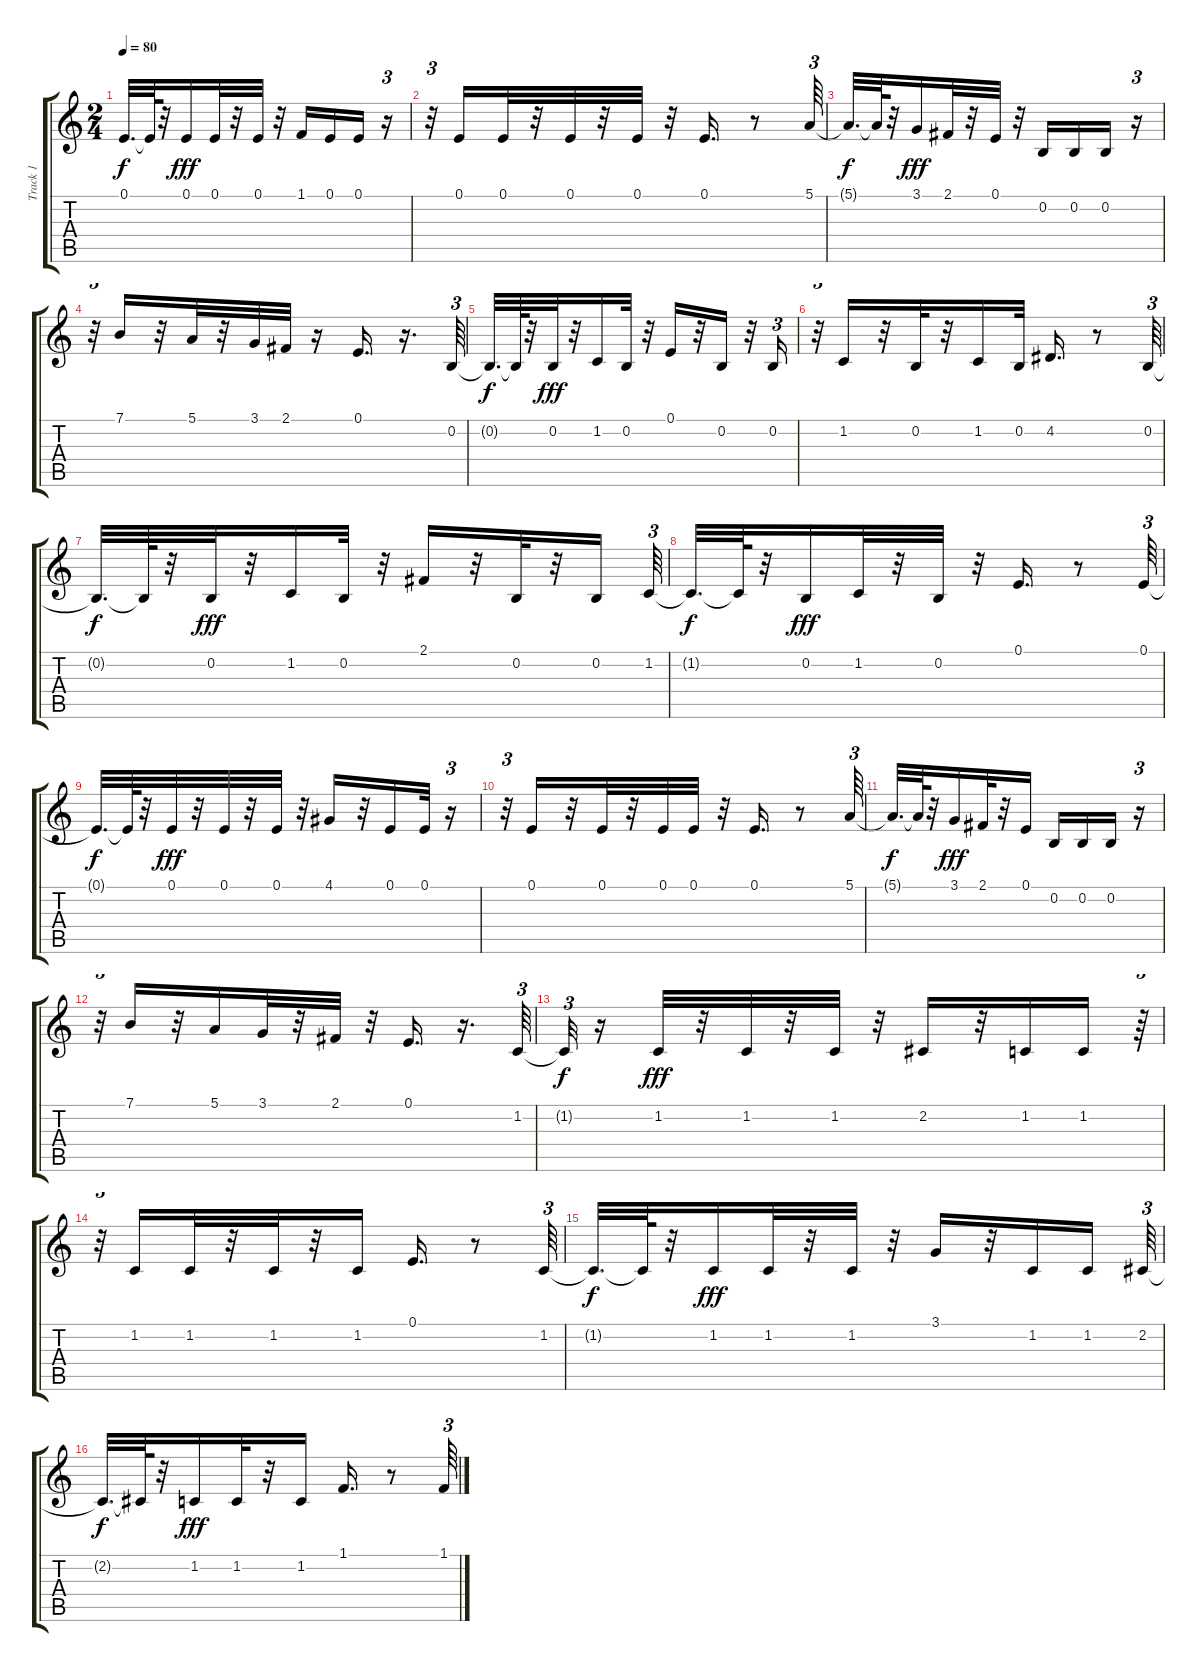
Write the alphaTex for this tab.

\track ("Track 1" "Track 1") {instrument clarinet}
\staff {score tabs}
\tuning (E4 B3 G3 D3 A2 E2) {hide}
\ts (2 4)
\tempo 80
\clef g2
\ks c
0.1{t}.32{d dy f} 0.1{t}.64 r.32 0.1.16{dy fff} 0.1.32 r.32 0.1.32 r.32 1.1.16 0.1.16 0.1.16 r.16{tu (3 2)} |
r.32{tu (3 2)} 0.1.16 0.1.32 r.32 0.1.32 r.32 0.1.32 r.32 0.1.16{d} r.8 5.1.64{tu (3 2)} |
5.1{t}.32{d dy f} 5.1{t}.64 r.32 3.1.16{dy fff} 2.1.32 r.32 0.1.32 r.32 0.2.16 0.2.16 0.2.16 r.16{tu (3 2)} |
r.32{tu (3 2)} 7.1.16 r.32 5.1.32 r.32 3.1.32 2.1.32 r.16 0.1.16{d} r.16{d} 0.2.64{tu (3 2)} |
0.2{t}.32{d dy f} 0.2{t}.64 r.32 0.2.32{dy fff} r.32 1.2.16 0.2.32 r.32 0.1.16 r.32 0.2.16 r.32 0.2.16{tu (3 2)} |
r.32{tu (3 2)} 1.2.16 r.32 0.2.32 r.32 1.2.16 0.2.32 4.2.16{d} r.8 0.2.64{tu (3 2)} |
0.2{t}.32{d dy f} 0.2{t}.64 r.32 0.2.32{dy fff} r.32 1.2.16 0.2.32 r.32 2.1.16 r.32 0.2.32 r.32 0.2.16 1.2.64{tu (3 2)} |
1.2{t}.32{d dy f} 1.2{t}.64 r.32 0.2.16{dy fff} 1.2.32 r.32 0.2.32 r.32 0.1.16{d} r.8 0.1.64{tu (3 2)} |
0.1{t}.32{d dy f} 0.1{t}.64 r.32 0.1.32{dy fff} r.32 0.1.32 r.32 0.1.32 r.32 4.1.16 r.32 0.1.16 0.1.32 r.16{tu (3 2)} |
r.32{tu (3 2)} 0.1.16 r.32 0.1.32 r.32 0.1.32 0.1.32 r.32 0.1.16{d} r.8 5.1.64{tu (3 2)} |
5.1{t}.32{d dy f} 5.1{t}.64 r.32 3.1.16{dy fff} 2.1.32 r.32 0.1.16 0.2.16 0.2.16 0.2.16 r.16{tu (3 2)} |
r.32{tu (3 2)} 7.1.16 r.32 5.1.16 3.1.32 r.32 2.1.32 r.32 0.1.16{d} r.16{d} 1.2.64{tu (3 2)} |
1.2{t}.32{tu (3 2) dy f} r.16 1.2.32{dy fff} r.32 1.2.32 r.32 1.2.32 r.32 2.2.16 r.32 1.2.16 1.2.16 r.64{tu (3 2)} |
r.32{tu (3 2)} 1.2.16 1.2.32 r.32 1.2.32 r.32 1.2.16 0.1.16{d} r.8 1.2.64{tu (3 2)} |
1.2{t}.32{d dy f} 1.2{t}.64 r.32 1.2.16{dy fff} 1.2.32 r.32 1.2.32 r.32 3.1.16 r.32 1.2.16 1.2.16 2.2.64{tu (3 2)} |
2.2{t}.32{d dy f} 2.2{t}.64 r.32 1.2.16{dy fff} 1.2.32 r.32 1.2.16 1.1.16{d} r.8 1.1.64{tu (3 2)}
